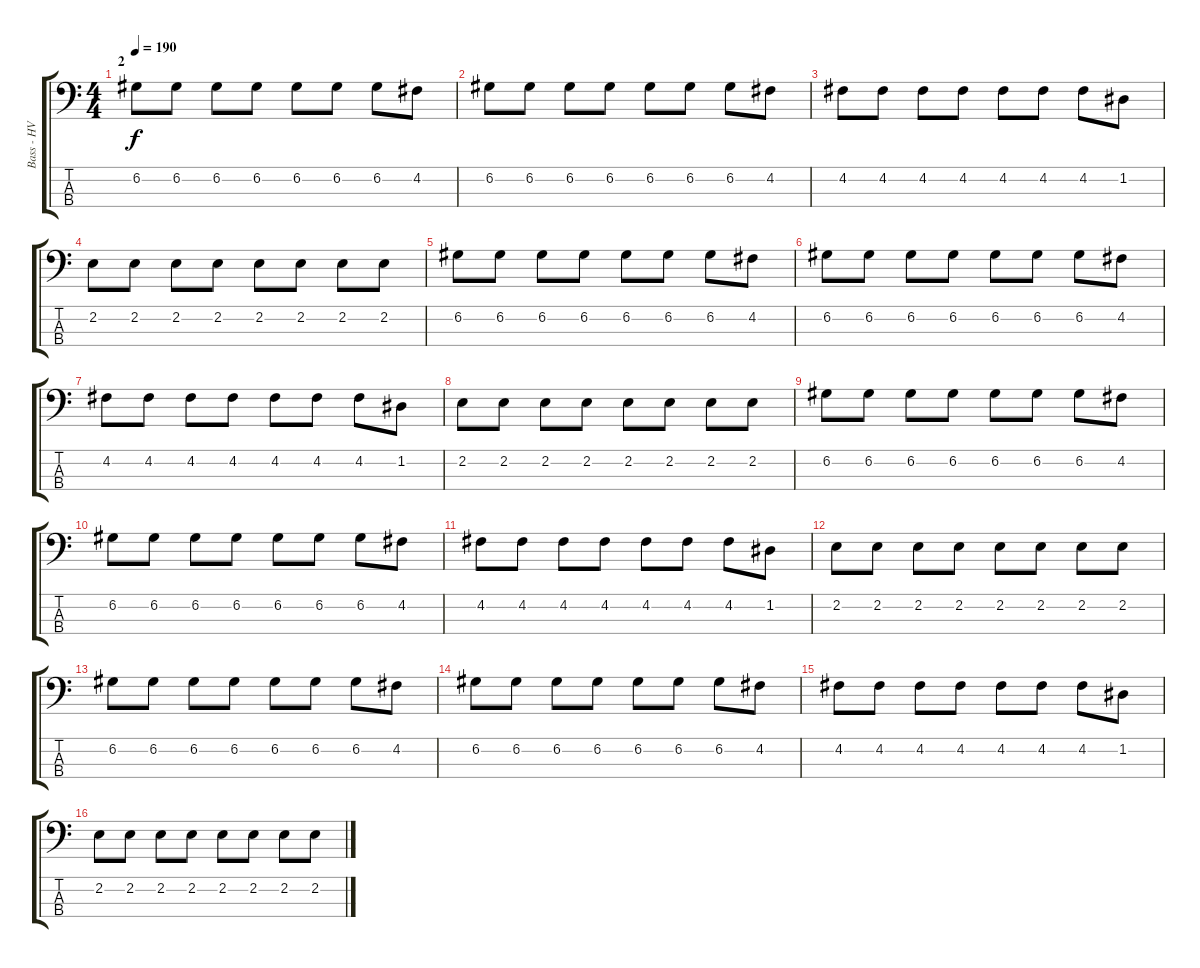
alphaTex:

\track ("Bass - HV ZhEkA" "Bass - HV ") {instrument synthbass2}
\staff {score tabs}
\tuning (G2 D2 A1 E1) {hide}
\ts (4 4)
\section ("" "2")
\tempo 190
\clef f4
\ks c
6.2.8{dy f} 6.2.8 6.2.8 6.2.8 6.2.8 6.2.8 6.2.8 4.2.8 |
6.2.8 6.2.8 6.2.8 6.2.8 6.2.8 6.2.8 6.2.8 4.2.8 |
4.2.8 4.2.8 4.2.8 4.2.8 4.2.8 4.2.8 4.2.8 1.2.8 |
2.2.8 2.2.8 2.2.8 2.2.8 2.2.8 2.2.8 2.2.8 2.2.8 |
6.2.8 6.2.8 6.2.8 6.2.8 6.2.8 6.2.8 6.2.8 4.2.8 |
6.2.8 6.2.8 6.2.8 6.2.8 6.2.8 6.2.8 6.2.8 4.2.8 |
4.2.8 4.2.8 4.2.8 4.2.8 4.2.8 4.2.8 4.2.8 1.2.8 |
2.2.8 2.2.8 2.2.8 2.2.8 2.2.8 2.2.8 2.2.8 2.2.8 |
6.2.8 6.2.8 6.2.8 6.2.8 6.2.8 6.2.8 6.2.8 4.2.8 |
6.2.8 6.2.8 6.2.8 6.2.8 6.2.8 6.2.8 6.2.8 4.2.8 |
4.2.8 4.2.8 4.2.8 4.2.8 4.2.8 4.2.8 4.2.8 1.2.8 |
2.2.8 2.2.8 2.2.8 2.2.8 2.2.8 2.2.8 2.2.8 2.2.8 |
6.2.8 6.2.8 6.2.8 6.2.8 6.2.8 6.2.8 6.2.8 4.2.8 |
6.2.8 6.2.8 6.2.8 6.2.8 6.2.8 6.2.8 6.2.8 4.2.8 |
4.2.8 4.2.8 4.2.8 4.2.8 4.2.8 4.2.8 4.2.8 1.2.8 |
2.2.8 2.2.8 2.2.8 2.2.8 2.2.8 2.2.8 2.2.8 2.2.8
